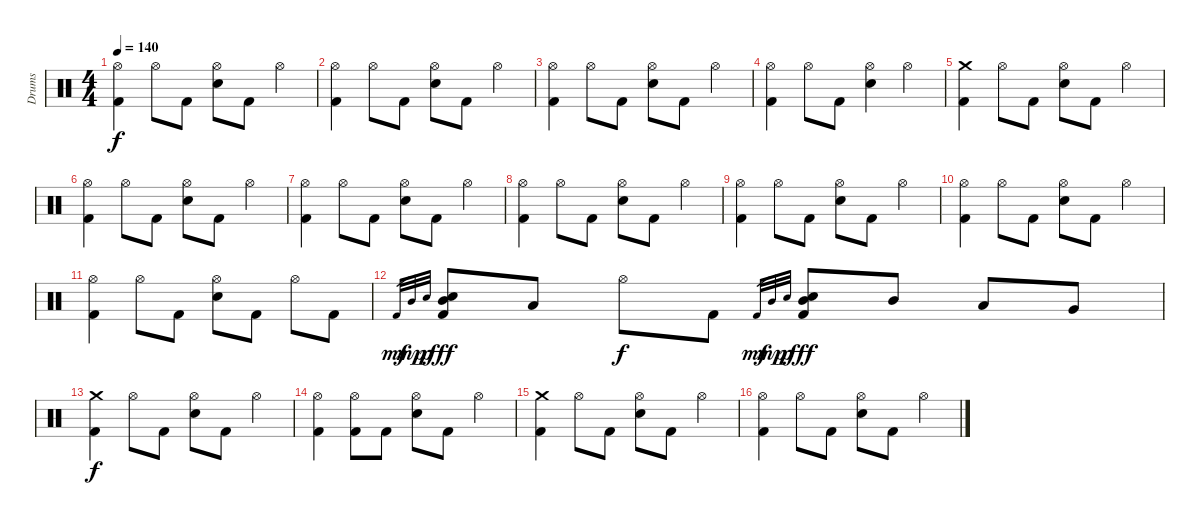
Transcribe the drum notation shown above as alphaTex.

\track ("Drums" "Drums") {instrument percussion}
\staff {score}
\articulation defaults
\ts (4 4)
\tempo 140
\clef neutral
\ks c
("Kick (hit) 2" "Hi-Hat (open)").4{dy f} "Hi-Hat (open)".8 "Kick (hit) 2".8 ("Hi-Hat (open)" "Snare (hit) 2").8 "Kick (hit) 2".8 "Hi-Hat (open)".4 |
("Kick (hit) 2" "Hi-Hat (open)").4 "Hi-Hat (open)".8 "Kick (hit) 2".8 ("Hi-Hat (open)" "Snare (hit) 2").8 "Kick (hit) 2".8 "Hi-Hat (open)".4 |
("Kick (hit) 2" "Hi-Hat (open)").4 "Hi-Hat (open)".8 "Kick (hit) 2".8 ("Hi-Hat (open)" "Snare (hit) 2").8 "Kick (hit) 2".8 "Hi-Hat (open)".4 |
("Kick (hit) 2" "Hi-Hat (open)").4 "Hi-Hat (open)".8 "Kick (hit) 2".8 ("Hi-Hat (open)" "Snare (hit) 2").4 "Hi-Hat (open)".4 |
("Kick (hit) 2" "Crash medium (hit)").4 "Hi-Hat (open)".8 "Kick (hit) 2".8 ("Hi-Hat (open)" "Snare (hit) 2").8 "Kick (hit) 2".8 "Hi-Hat (open)".4 |
("Kick (hit) 2" "Hi-Hat (open)").4 "Hi-Hat (open)".8 "Kick (hit) 2".8 ("Hi-Hat (open)" "Snare (hit) 2").8 "Kick (hit) 2".8 "Hi-Hat (open)".4 |
("Kick (hit) 2" "Hi-Hat (open)").4 "Hi-Hat (open)".8 "Kick (hit) 2".8 ("Hi-Hat (open)" "Snare (hit) 2").8 "Kick (hit) 2".8 "Hi-Hat (open)".4 |
("Kick (hit) 2" "Hi-Hat (open)").4 "Hi-Hat (open)".8 "Kick (hit) 2".8 ("Hi-Hat (open)" "Snare (hit) 2").8 "Kick (hit) 2".8 "Hi-Hat (open)".4 |
("Kick (hit) 2" "Hi-Hat (open)").4 "Hi-Hat (open)".8 "Kick (hit) 2".8 ("Hi-Hat (open)" "Snare (hit) 2").8 "Kick (hit) 2".8 "Hi-Hat (open)".4 |
("Kick (hit) 2" "Hi-Hat (open)").4 "Hi-Hat (open)".8 "Kick (hit) 2".8 ("Hi-Hat (open)" "Snare (hit) 2").8 "Kick (hit) 2".8 "Hi-Hat (open)".4 |
("Kick (hit) 2" "Hi-Hat (open)").4 "Hi-Hat (open)".8 "Kick (hit) 2".8 ("Hi-Hat (open)" "Snare (hit) 2").8 "Kick (hit) 2".8 "Hi-Hat (open)".8 "Kick (hit) 2".8 |
"Kick (hit) 2".32{gr dy mf} "Mid Tom (hit)".32{gr dy mp} "Snare (hit) 2".32{gr dy p} ("Kick (hit) 2" "Mid Tom (hit)" "Snare (hit) 2").8{dy fff} "Low Tom (hit)".8 "Hi-Hat (open)".8{dy f} "Kick (hit) 2".8 "Kick (hit) 2".32{gr dy mf} "Mid Tom (hit)".32{gr dy mp} "Snare (hit) 2".32{gr dy p} ("Kick (hit) 2" "Mid Tom (hit)" "Snare (hit) 2").8{dy fff} "Mid Tom (hit)".8 "Low Tom (hit)".8 "Very Low Tom (hit)".8 |
("Kick (hit) 2" "Crash medium (hit)").4{dy f} "Hi-Hat (open)".8 "Kick (hit) 2".8 ("Hi-Hat (open)" "Snare (hit) 2").8 "Kick (hit) 2".8 "Hi-Hat (open)".4 |
("Kick (hit) 2" "Hi-Hat (open)").4 ("Kick (hit) 2" "Hi-Hat (open)").8 "Kick (hit) 2".8 ("Hi-Hat (open)" "Snare (hit) 2").8 "Kick (hit) 2".8 "Hi-Hat (open)".4 |
("Kick (hit) 2" "Crash medium (hit)").4 "Hi-Hat (open)".8 "Kick (hit) 2".8 ("Hi-Hat (open)" "Snare (hit) 2").8 "Kick (hit) 2".8 "Hi-Hat (open)".4 |
("Kick (hit) 2" "Hi-Hat (open)").4 "Hi-Hat (open)".8 "Kick (hit) 2".8 ("Hi-Hat (open)" "Snare (hit) 2").8 "Kick (hit) 2".8 "Hi-Hat (open)".4
